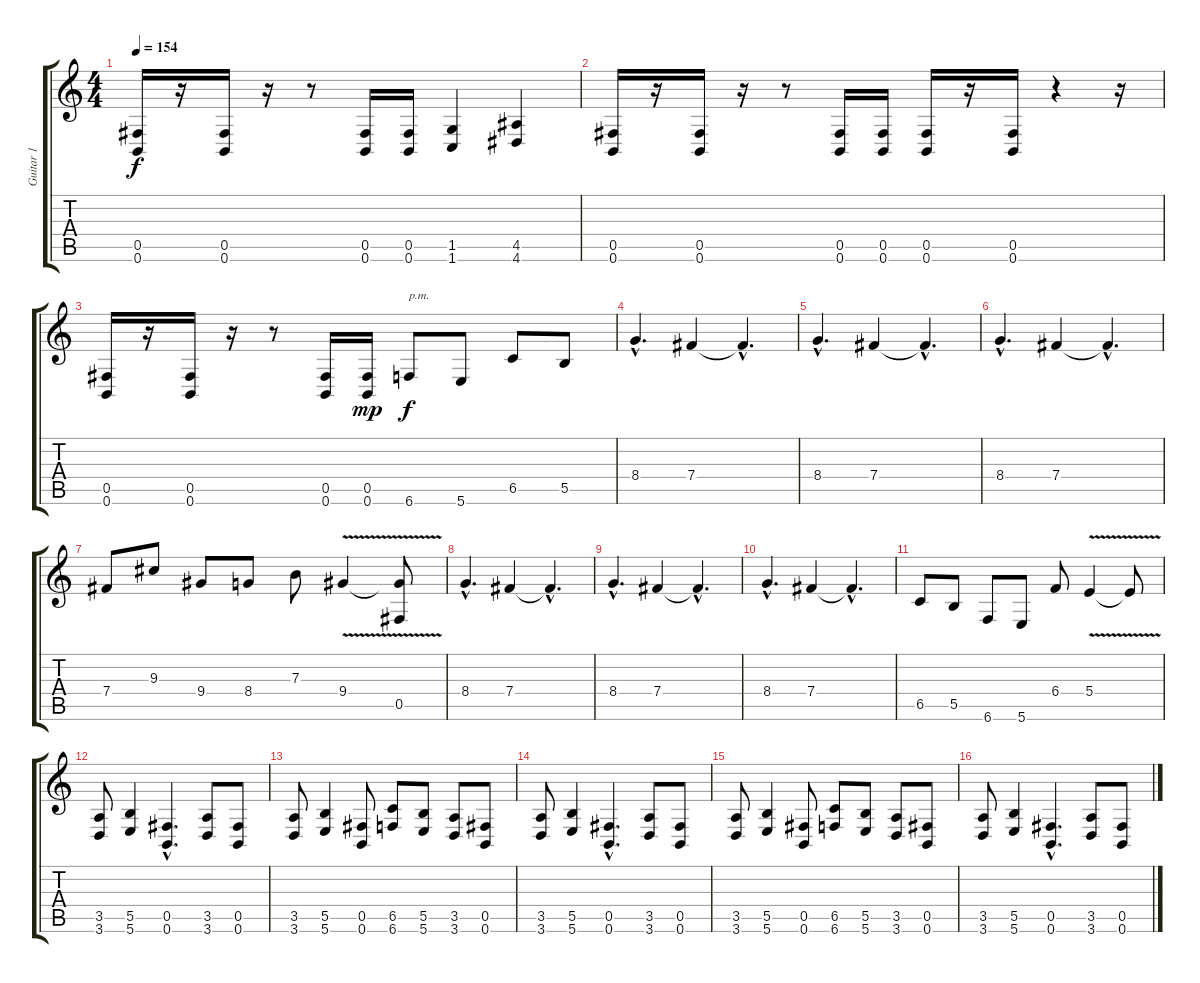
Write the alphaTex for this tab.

\track ("Guitar 1" "Guitar 1") {instrument overdrivenguitar}
\staff {score tabs}
\tuning (Db4 Ab3 E3 B2 Gb2 B1) {hide}
\ts (4 4)
\tempo 154
\clef g2
\ks c
(0.5 0.6).16{dy f} r.16 (0.5 0.6).16 r.16 r.8 (0.5 0.6).16 (0.5 0.6).16 (1.5 1.6).4 (4.5 4.6).4 |
(0.5 0.6).16 r.16 (0.5 0.6).16 r.16 r.8 (0.5 0.6).16 (0.5 0.6).16 (0.5 0.6).16 r.16 (0.5 0.6).16 r.4 r.16 |
(0.5 0.6).16 r.16 (0.5 0.6).16 r.16 r.8 (0.5 0.6).16 (0.5 0.6).16{dy mp} 6.6.8{txt "p.m." dy f} 5.6.8 6.5.8 5.5.8 |
8.4{hac}.4{d} 7.4.4 7.4{hac t}.4{d} |
8.4{hac}.4{d} 7.4.4 7.4{hac t}.4{d} |
8.4{hac}.4{d} 7.4.4 7.4{hac t}.4{d} |
7.4.8 9.3.8 9.4.8 8.4.8 7.3.8 9.4{v}.4 (9.4{t} 0.5).8 |
8.4{hac}.4{d} 7.4.4 7.4{hac t}.4{d} |
8.4{hac}.4{d} 7.4.4 7.4{hac t}.4{d} |
8.4{hac}.4{d} 7.4.4 7.4{hac t}.4{d} |
6.5.8 5.5.8 6.6.8 5.6.8 6.4.8 5.4{v}.4 5.4{t}.8 |
(3.5 3.6).8 (5.5 5.6).4 (0.5{hac} 0.6{hac}).4{d} (3.5 3.6).8 (0.5 0.6).8 |
(3.5 3.6).8 (5.5 5.6).4 (0.5 0.6).8 (6.5 6.6).8 (5.5 5.6).8 (3.5 3.6).8 (0.5 0.6).8 |
(3.5 3.6).8 (5.5 5.6).4 (0.5{hac} 0.6{hac}).4{d} (3.5 3.6).8 (0.5 0.6).8 |
(3.5 3.6).8 (5.5 5.6).4 (0.5 0.6).8 (6.5 6.6).8 (5.5 5.6).8 (3.5 3.6).8 (0.5 0.6).8 |
(3.5 3.6).8 (5.5 5.6).4 (0.5{hac} 0.6{hac}).4{d} (3.5 3.6).8 (0.5 0.6).8
